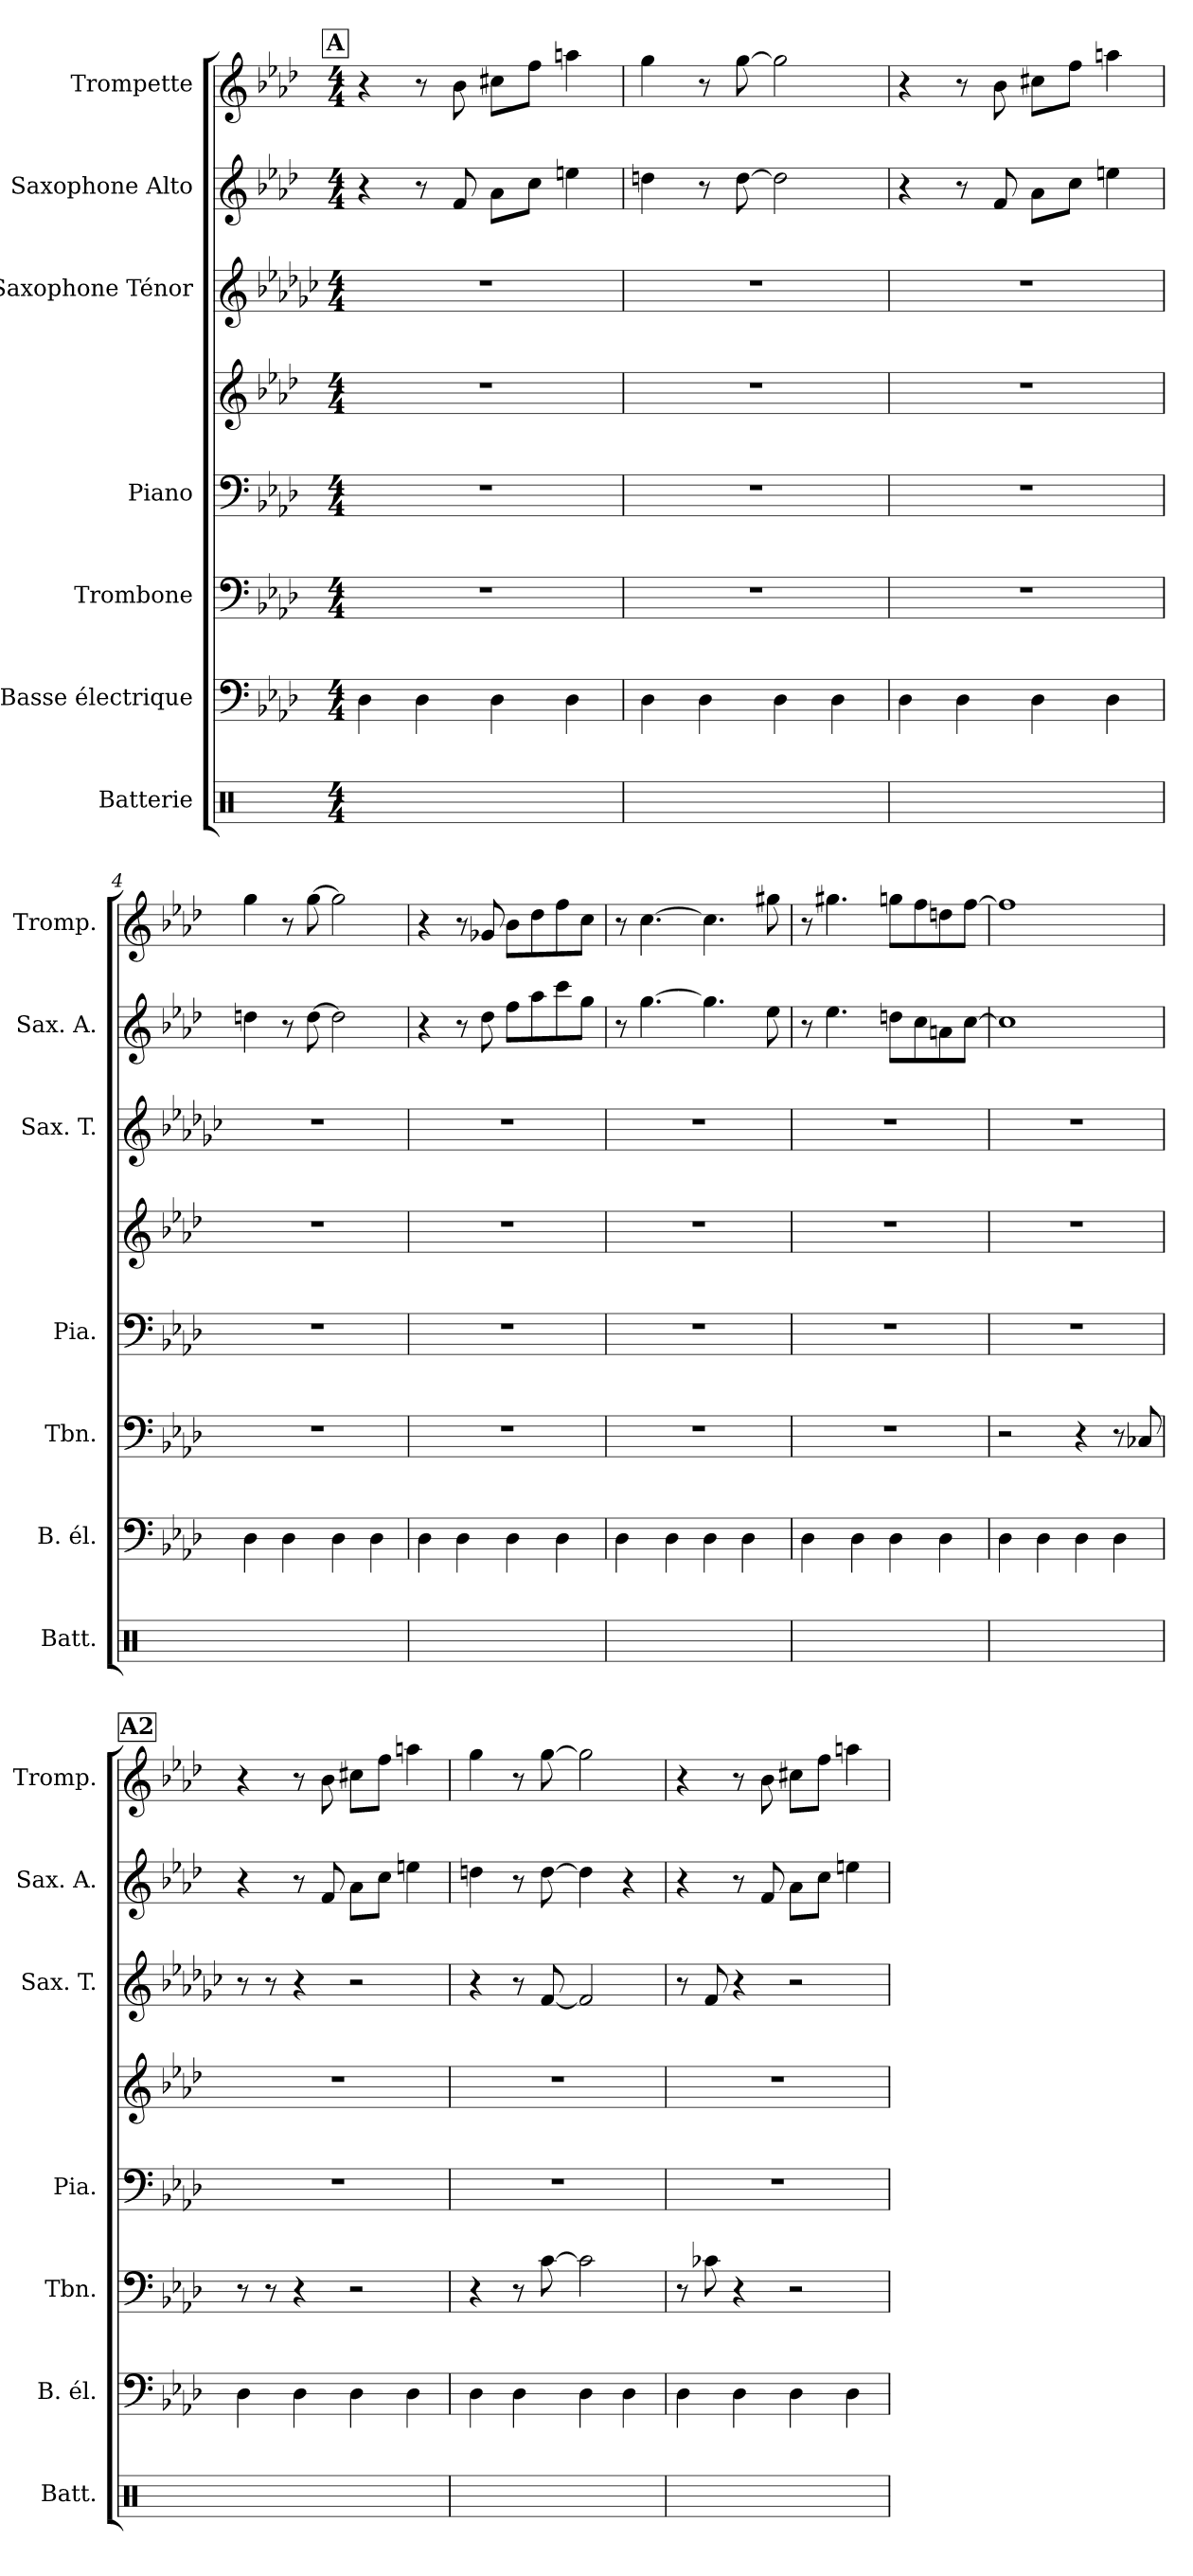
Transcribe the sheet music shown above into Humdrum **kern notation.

**kern	**kern	**kern	**kern	**kern	**kern	**kern	**kern
*part7	*part6	*part5	*part4	*part4	*part3	*part2	*part1
*staff8	*staff7	*staff6	*staff5	*staff4	*staff3	*staff2	*staff1
*I"Batterie	*I"Basse électrique	*I"Trombone	*I"Piano	*	*I"Saxophone Ténor	*I"Saxophone Alto	*I"Trompette
*I'Batt.	*I'B. él.	*I'Tbn.	*I'Pia.	*	*I'Sax. T.	*I'Sax. A.	*I'Tromp.
*clefX	*clefF4	*clefF4	*clefF4	*clefG2	*clefG2	*clefG2	*clefG2
*	*ITrd7c12	*	*	*	*ITrd8c14	*ITrd5c9	*ITrd1c2
*k[]	*k[b-e-a-d-]	*k[b-e-a-d-]	*k[b-e-a-d-]	*k[b-e-a-d-]	*k[b-e-a-d-g-c-]	*k[b-e-a-d-g-c-f-]	*k[b-e-a-d-g-c-]
*M4/4	*M4/4	*M4/4	*M4/4	*M4/4	*M4/4	*M4/4	*M4/4
!!LO:REH:place=s1:a:B:fs=14:t=A
=1	=1	=1	=1	=1	=1	=1	=1
4R	4DD-	1r	1r	1r	1r	4r	4r
4R	4DD-	.	.	.	.	8r	8r
.	.	.	.	.	.	8A-/	8a-\
4R	4DD-	.	.	.	.	8c-\L	8bn\L
.	.	.	.	.	.	8e-\J	8ee-\J
4R	4DD-	.	.	.	.	4gn\	4ggn\
=2	=2	=2	=2	=2	=2	=2	=2
4R	4DD-	1r	1r	1r	1r	4fn\	4ff\
4R	4DD-	.	.	.	.	8r	8r
.	.	.	.	.	.	[8f\	[8ff\
4R	4DD-	.	.	.	.	2f\]	2ff\]
4R	4DD-	.	.	.	.	.	.
=3	=3	=3	=3	=3	=3	=3	=3
4R	4DD-	1r	1r	1r	1r	4r	4r
4R	4DD-	.	.	.	.	8r	8r
.	.	.	.	.	.	8A-/	8a-\
4R	4DD-	.	.	.	.	8c-\L	8bn\L
.	.	.	.	.	.	8e-\J	8ee-\J
4R	4DD-	.	.	.	.	4gn\	4ggn\
=4	=4	=4	=4	=4	=4	=4	=4
4R	4DD-	1r	1r	1r	1r	4fn\	4ff\
4R	4DD-	.	.	.	.	8r	8r
.	.	.	.	.	.	[8f\	[8ff\
4R	4DD-	.	.	.	.	2f\]	2ff\]
4R	4DD-	.	.	.	.	.	.
!!LO:PB:g=z
=5	=5	=5	=5	=5	=5	=5	=5
4R	4DD-	1r	1r	1r	1r	4r	4r
4R	4DD-	.	.	.	.	8r	8r
.	.	.	.	.	.	8f-\	8f-X/
4R	4DD-	.	.	.	.	8a-\L	8a-\L
.	.	.	.	.	.	8cc-\	8cc-\
4R	4DD-	.	.	.	.	8ee-\	8ee-\
.	.	.	.	.	.	8b-\J	8b-\J
=6	=6	=6	=6	=6	=6	=6	=6
4R	4DD-	1r	1r	1r	1r	8r	8r
.	.	.	.	.	.	[4.b-\	[4.b-\
4R	4DD-	.	.	.	.	.	.
4R	4DD-	.	.	.	.	4.b-\]	4.b-\]
4R	4DD-	.	.	.	.	.	.
.	.	.	.	.	.	8g-\	8ff#X\
=7	=7	=7	=7	=7	=7	=7	=7
4R	4DD-	1r	1r	1r	1r	8r	8r
.	.	.	.	.	.	4.g-\	4.ff#X\
4R	4DD-	.	.	.	.	.	.
4R	4DD-	.	.	.	.	8fn\L	8ffn\L
.	.	.	.	.	.	8e-\	8ee-\
4R	4DD-	.	.	.	.	8cn\	8ccn\
.	.	.	.	.	.	[8e-\J	[8ee-\J
=8	=8	=8	=8	=8	=8	=8	=8
4R	4DD-	2r	1r	1r	1r	1e-]	1ee-]
4R	4DD-	.	.	.	.	.	.
4R	4DD-	4r	.	.	.	.	.
4R	4DD-	8r	.	.	.	.	.
.	.	8C-X/	.	.	.	.	.
!!LO:PB:g=z
!!LO:REH:place=s1:a:B:fs=14:t=A2
=9	=9	=9	=9	=9	=9	=9	=9
4R	4DD-	8r	1r	1r	8r	4r	4r
.	.	8r	.	.	8r	.	.
4R	4DD-	4r	.	.	4r	8r	8r
.	.	.	.	.	.	8A-/	8a-\
4R	4DD-	2r	.	.	2r	8c-\L	8bn\L
.	.	.	.	.	.	8e-\J	8ee-\J
4R	4DD-	.	.	.	.	4gn\	4ggn\
=10	=10	=10	=10	=10	=10	=10	=10
4R	4DD-	4r	1r	1r	4r	4fn\	4ff\
4R	4DD-	8r	.	.	8r	8r	8r
.	.	[8c\	.	.	[8F/	[8f\	[8ff\
4R	4DD-	2c\]	.	.	2F/]	4f\]	2ff\]
4R	4DD-	.	.	.	.	4r	.
=11	=11	=11	=11	=11	=11	=11	=11
4R	4DD-	8r	1r	1r	8r	4r	4r
.	.	8c-X\	.	.	8F/	.	.
4R	4DD-	4r	.	.	4r	8r	8r
.	.	.	.	.	.	8A-/	8a-\
4R	4DD-	2r	.	.	2r	8c-\L	8bn\L
.	.	.	.	.	.	8e-\J	8ee-\J
4R	4DD-	.	.	.	.	4gn\	4ggn\
=	=	=	=	=	=	=	=
*-	*-	*-	*-	*-	*-	*-	*-
